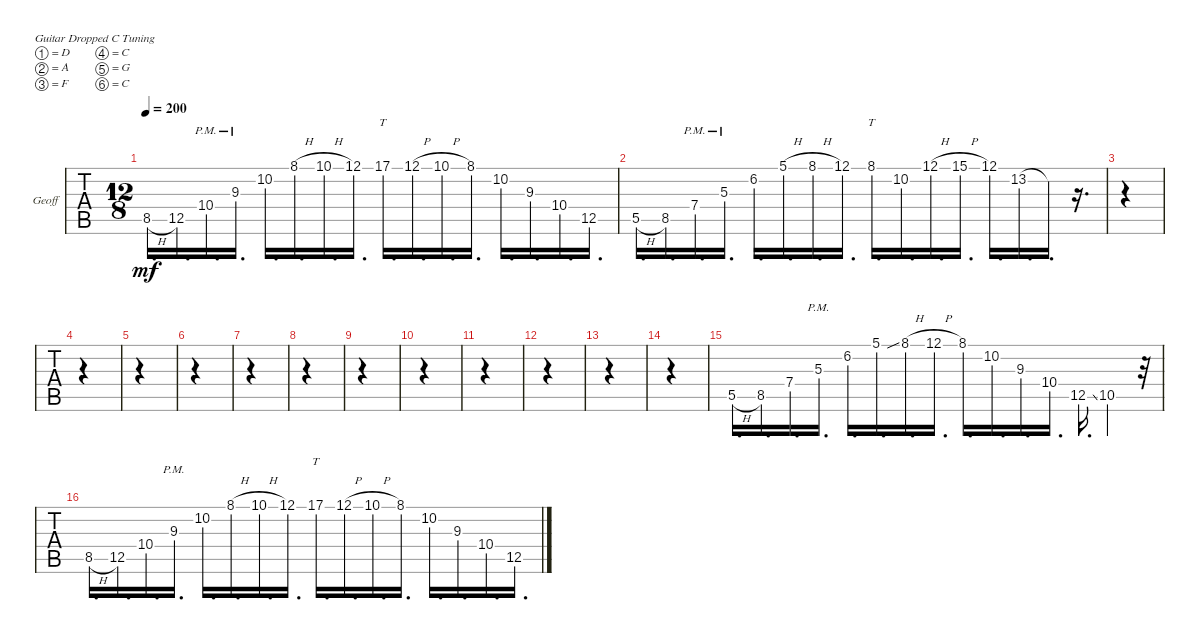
\bracketExtendMode groupsimilarinstruments
\firstSystemTrackNameOrientation horizontal
\otherSystemsTrackNameOrientation horizontal
\track ("GeoFuck" "Geoff") {instrument acousticgrandpiano}
\staff {tabs}
\tuning (D4 A3 F3 C3 G2 C2)
\displaytranspose 12
\ts (12 8)
\tempo 200
\clef g2
\ks c
8.5{h}.16{d dy mf} 12.5.16{d} 10.4{pm}.16{d} 9.3{pm}.16{d} 10.2.16{d} 8.1{h}.16{d} 10.1{h}.16{d} 12.1.16{d} 17.1.16{tt d} 12.1{h}.16{d} 10.1{h}.16{d} 8.1.16{d} 10.2.16{d} 9.3.16{d} 10.4.16{d} 12.5.16{d} |
5.5{h}.16{d} 8.5.16{d} 7.4{pm}.16{d} 5.3{pm}.16{d} 6.2.16{d} 5.1{h}.16{d} 8.1{h}.16{d} 12.1.16{d} 8.1.16{tt d} 10.2.16{d} 12.1{h}.16{d} 15.1{h}.16{d} 12.1.16{d} 13.2.16{d} 13.2{t}.16{d} r.16{d} |
|
|
|
|
|
|
|
|
|
|
|
|
5.5{h}.16{d} 8.5.16{d} 7.4.16{d} 5.3{pm}.16{d} 6.2.16{d} 5.1{ss}.16{d} 8.1{h}.16{d} 12.1{h}.16{d} 8.1.16{d} 10.2.16{d} 9.3.16{d} 10.4.16{d} 12.5{ss}.16{d} 10.5.4 r.32 |
8.5{h}.16{d} 12.5.16{d} 10.4.16{d} 9.3{pm}.16{d} 10.2.16{d} 8.1{h}.16{d} 10.1{h}.16{d} 12.1.16{d} 17.1.16{tt d} 12.1{h}.16{d} 10.1{h}.16{d} 8.1.16{d} 10.2.16{d} 9.3.16{d} 10.4.16{d} 12.5.16{d}
